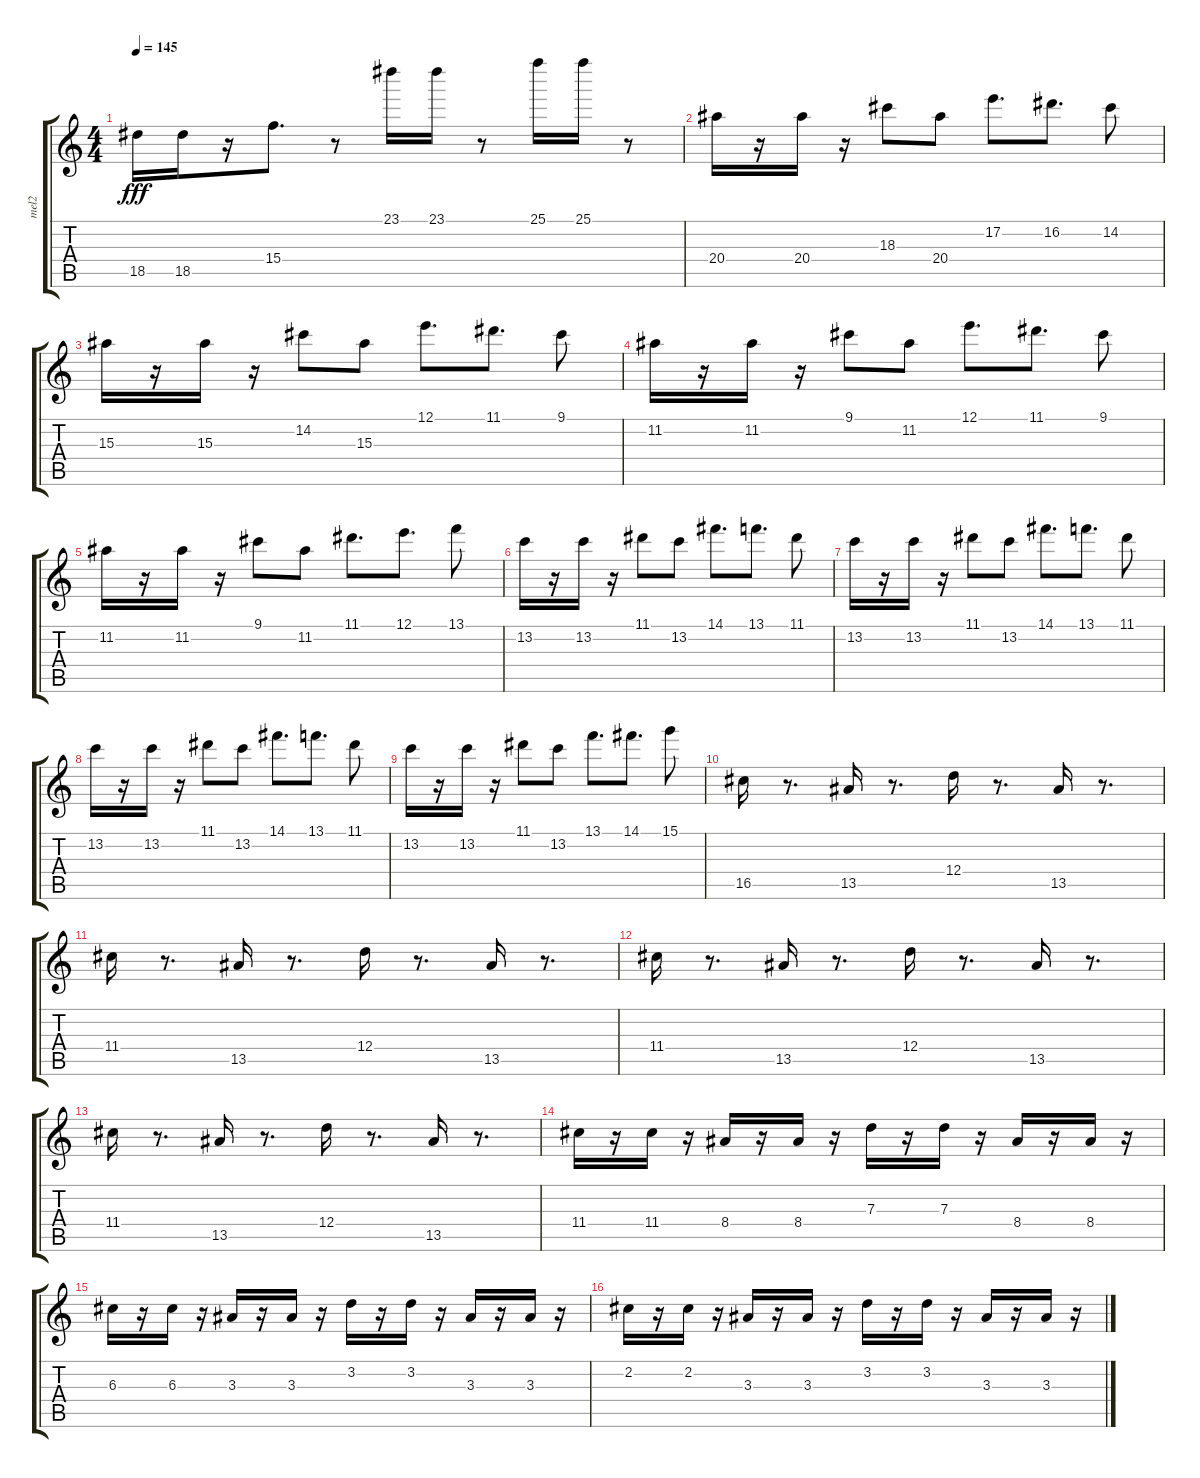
\track ("mel2" "mel2") {instrument overdrivenguitar}
\staff {score tabs}
\tuning (E4 B3 G3 D3 A2 E2) {hide}
\ts (4 4)
\tempo 145
\clef g2
\ks c
18.5.16{dy fff} 18.5.16 r.16 15.4.8{d} r.8 23.1.16 23.1.16 r.8 25.1.16 25.1.16 r.8 |
20.4.16 r.16 20.4.16 r.16 18.3.8 20.4.8 17.2.8{d} 16.2.8{d} 14.2.8 |
15.3.16 r.16 15.3.16 r.16 14.2.8 15.3.8 12.1.8{d} 11.1.8{d} 9.1.8 |
11.2.16 r.16 11.2.16 r.16 9.1.8 11.2.8 12.1.8{d} 11.1.8{d} 9.1.8 |
11.2.16 r.16 11.2.16 r.16 9.1.8 11.2.8 11.1.8{d} 12.1.8{d} 13.1.8 |
13.2.16 r.16 13.2.16 r.16 11.1.8 13.2.8 14.1.8{d} 13.1.8{d} 11.1.8 |
13.2.16 r.16 13.2.16 r.16 11.1.8 13.2.8 14.1.8{d} 13.1.8{d} 11.1.8 |
13.2.16 r.16 13.2.16 r.16 11.1.8 13.2.8 14.1.8{d} 13.1.8{d} 11.1.8 |
13.2.16 r.16 13.2.16 r.16 11.1.8 13.2.8 13.1.8{d} 14.1.8{d} 15.1.8 |
16.5.16 r.8{d} 13.5.16 r.8{d} 12.4.16 r.8{d} 13.5.16 r.8{d} |
11.4.16 r.8{d} 13.5.16 r.8{d} 12.4.16 r.8{d} 13.5.16 r.8{d} |
11.4.16 r.8{d} 13.5.16 r.8{d} 12.4.16 r.8{d} 13.5.16 r.8{d} |
11.4.16 r.8{d} 13.5.16 r.8{d} 12.4.16 r.8{d} 13.5.16 r.8{d} |
11.4.16 r.16 11.4.16 r.16 8.4.16 r.16 8.4.16 r.16 7.3.16 r.16 7.3.16 r.16 8.4.16 r.16 8.4.16 r.16 |
6.3.16 r.16 6.3.16 r.16 3.3.16 r.16 3.3.16 r.16 3.2.16 r.16 3.2.16 r.16 3.3.16 r.16 3.3.16 r.16 |
2.2.16 r.16 2.2.16 r.16 3.3.16 r.16 3.3.16 r.16 3.2.16 r.16 3.2.16 r.16 3.3.16 r.16 3.3.16 r.16
